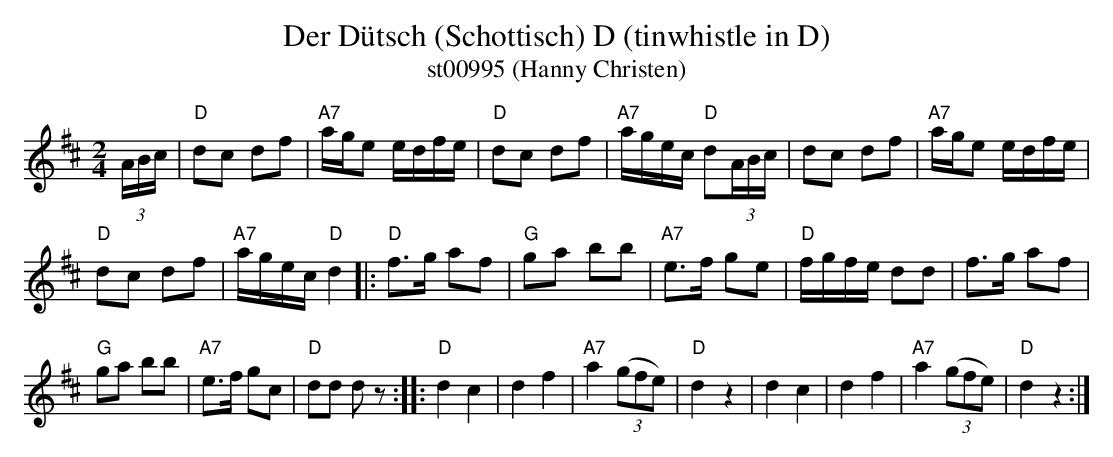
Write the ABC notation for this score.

X:1
T:Der D\"utsch (Schottisch) D (tinwhistle in D)
T:st00995 (Hanny Christen)
M:2/4
L:1/16
K:D %%MIDI gchordon
(3ABc | "D"d2c2 d2f2 | "A7"age2 edfe | "D"d2c2 d2f2 | "A7"agec "D"d2(3ABc | d2c2 d2f2 | "A7"age2 edfe |
"D"d2c2 d2f2 | "A7"agec "D"d4 |: "D"f3g a2f2 | "G"g2a2 b2b2 | "A7"e3f g2e2 | "D"fgfe d2d2 | f3g a2f2 |
"G"g2a2 b2b2 | "A7"e3f g2c2 | "D"d2d2 d2z2 ::"D"d4c4 | d4f4 | "A7"a4 ((3g2f2e2) | "D"d4z4 | d4c4 | d4f4 | "A7"a4 ((3g2f2e2) | "D"d4z4 :|
